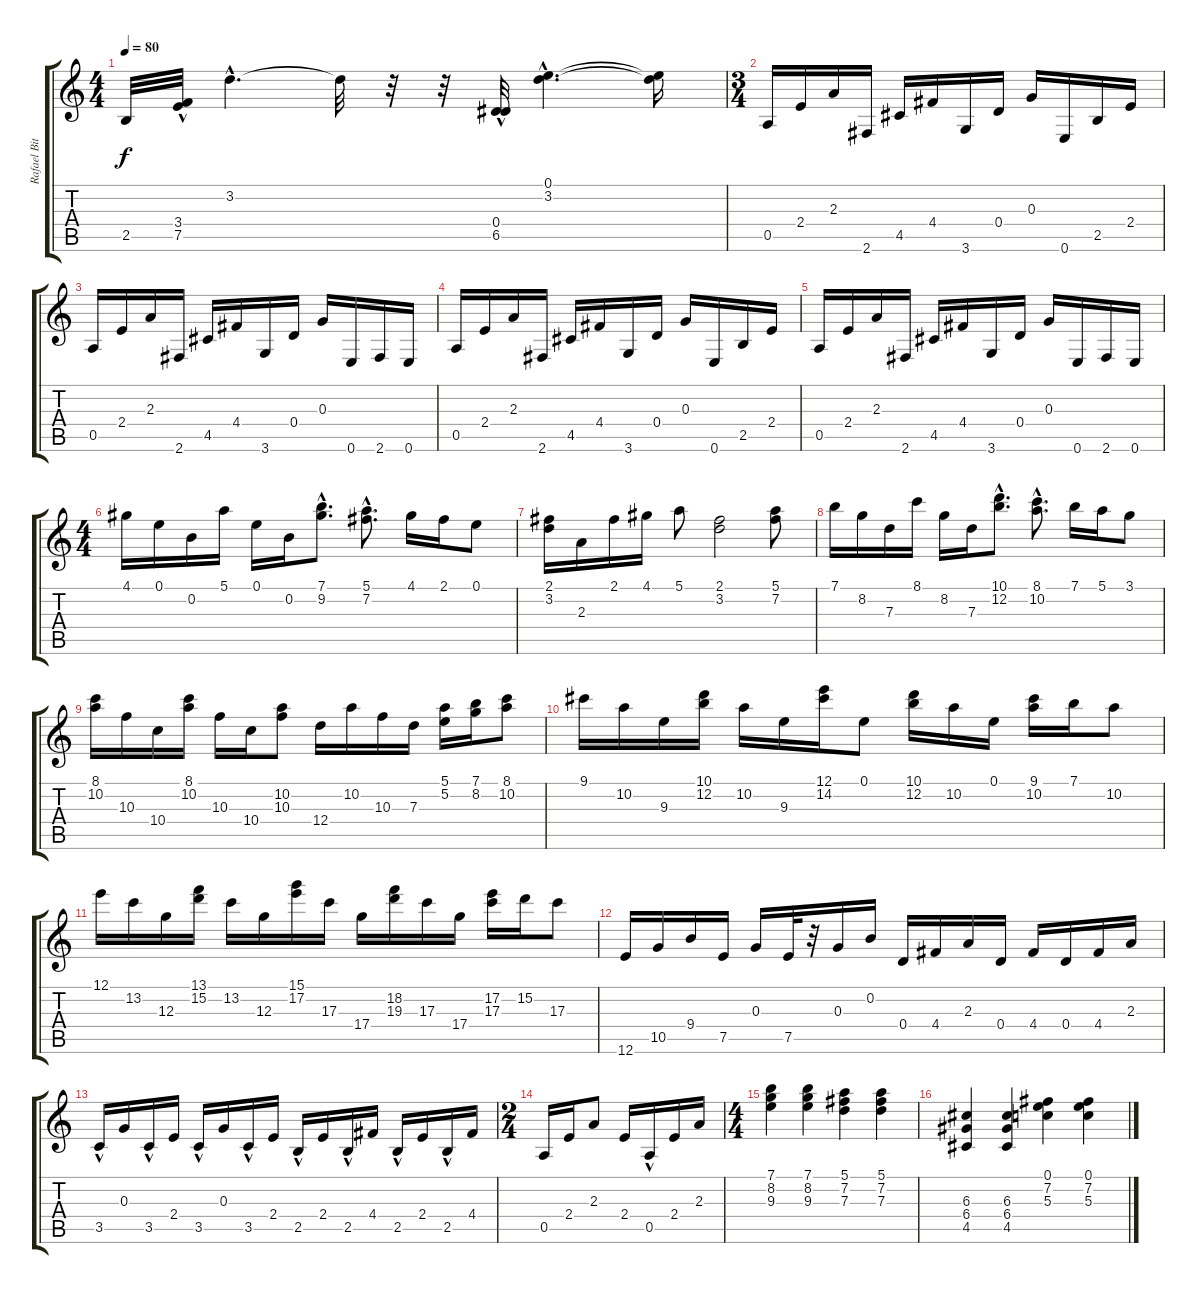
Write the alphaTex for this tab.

\track ("Rafael Bittecourt" "Rafael Bit") {instrument acousticguitarsteel}
\staff {score tabs}
\tuning (E4 B3 G3 D3 A2 E2) {hide}
\ts (4 4)
\tempo 80
\clef g2
\ks c
2.5.32{dy f} (3.4{hac} 7.5{hac}).32 3.2{hac}.4{d} 3.2{t}.32 r.32 r.32 (0.4{hac} 6.5{hac}).32 (0.1{hac} 3.2{hac}).4{d} (0.1{t} 3.2{t}).16 |
\ts (3 4)
0.5.16 2.4.16 2.3.16 2.6.16 4.5.16 4.4.16 3.6.16 0.4.16 0.3.16 0.6.16 2.5.16 2.4.16 |
0.5.16 2.4.16 2.3.16 2.6.16 4.5.16 4.4.16 3.6.16 0.4.16 0.3.16 0.6.16 2.6.16 0.6.16 |
0.5.16 2.4.16 2.3.16 2.6.16 4.5.16 4.4.16 3.6.16 0.4.16 0.3.16 0.6.16 2.5.16 2.4.16 |
0.5.16 2.4.16 2.3.16 2.6.16 4.5.16 4.4.16 3.6.16 0.4.16 0.3.16 0.6.16 2.6.16 0.6.16 |
\ts (4 4)
4.1.16 0.1.16 0.2.16 5.1.16 0.1.16 0.2.16 (7.1{hac} 9.2{hac}).8{d} (5.1{hac} 7.2{hac}).8{d} 4.1.16 2.1.16 0.1.8 |
(2.1 3.2).16 2.3.16 2.1.16 4.1.16 5.1.8 (2.1 3.2).2 (5.1 7.2).8 |
7.1.16 8.2.16 7.3.16 8.1.16 8.2.16 7.3.16 (10.1{hac} 12.2{hac}).8{d} (8.1{hac} 10.2{hac}).8{d} 7.1.16 5.1.16 3.1.8 |
(8.1 10.2).16 10.3.16 10.4.16 (8.1 10.2).16 10.3.16 10.4.16 (10.2 10.3).8 12.4.16 10.2.16 10.3.16 7.3.16 (5.1 5.2).16 (7.1 8.2).16 (8.1 10.2).8 |
9.1.16 10.2.16 9.3.16 (10.1 12.2).16 10.2.16 9.3.16 (12.1 14.2).16 0.1.8 (10.1 12.2).16 10.2.16 0.1.16 (9.1 10.2).16 7.1.16 10.2.8 |
12.1.16 13.2.16 12.3.16 (13.1 15.2).16 13.2.16 12.3.16 (15.1 17.2).16 17.3.16 17.4.16 (18.2 19.3).16 17.3.16 17.4.16 (17.2 17.3).16 15.2.16 17.3.8 |
12.6.16 10.5.16 9.4.16 7.5.16 0.3.16 7.5.32 r.32 0.3.16 0.2.16 0.4.16 4.4.16 2.3.16 0.4.16 4.4.16 0.4.16 4.4.16 2.3.16 |
3.5{hac}.16 0.3.16 3.5{hac}.16 2.4.16 3.5{hac}.16 0.3.16 3.5{hac}.16 2.4.16 2.5{hac}.16 2.4.16 2.5{hac}.16 4.4.16 2.5{hac}.16 2.4.16 2.5{hac}.16 4.4.16 |
\ts (2 4)
0.5.16 2.4.16 2.3.8 2.4.16 0.5{hac}.16 2.4.16 2.3.16 |
\ts (4 4)
(7.1 8.2 9.3).4 (7.1 8.2 9.3).4 (5.1 7.2 7.3).4 (5.1 7.2 7.3).4 |
(6.3 6.4 4.5).4 (6.3 6.4 4.5).4 (0.1 7.2 5.3).4 (0.1 7.2 5.3).4
